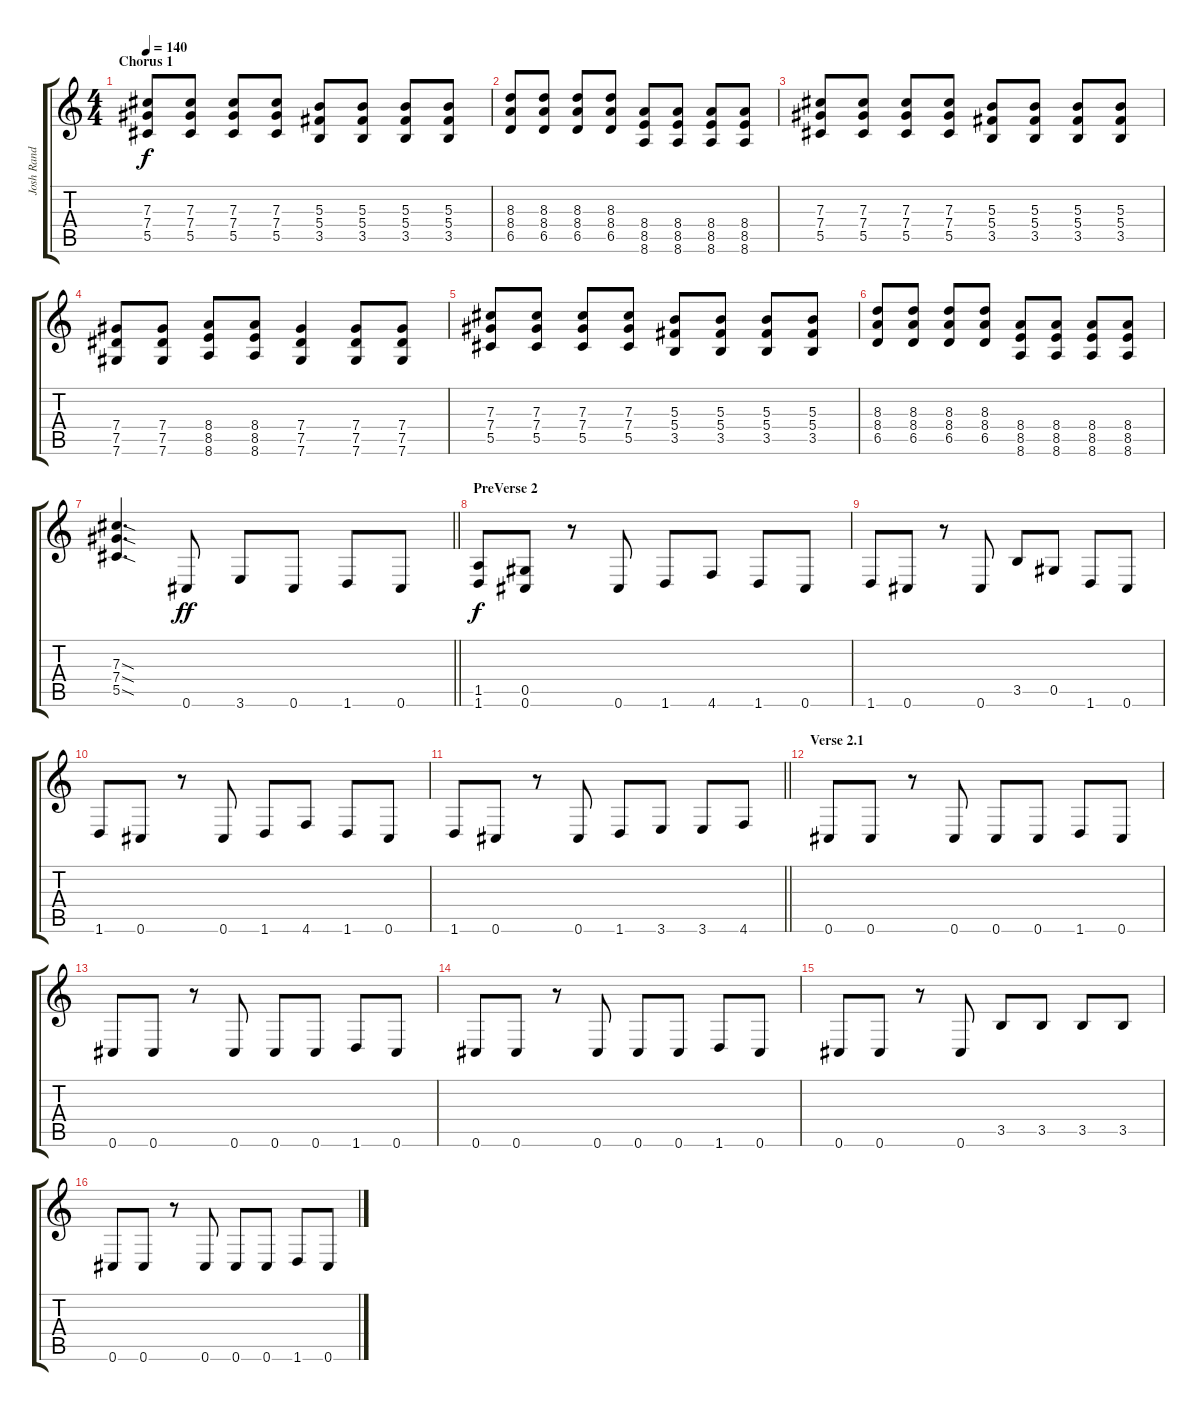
\track ("Josh Rand" "Josh Rand") {instrument distortionguitar}
\staff {score tabs}
\tuning (Eb4 Bb3 Gb3 Db3 Ab2 Db2) {hide}
\ts (4 4)
\section ("" "Chorus 1")
\tempo 140
\clef g2
\ks c
(7.3 7.4 5.5).8{dy f} (7.3 7.4 5.5).8 (7.3 7.4 5.5).8 (7.3 7.4 5.5).8 (5.3 5.4 3.5).8 (5.3 5.4 3.5).8 (5.3 5.4 3.5).8 (5.3 5.4 3.5).8 |
(8.3 8.4 6.5).8 (8.3 8.4 6.5).8 (8.3 8.4 6.5).8 (8.3 8.4 6.5).8 (8.4 8.5 8.6).8 (8.4 8.5 8.6).8 (8.4 8.5 8.6).8 (8.4 8.5 8.6).8 |
(7.3 7.4 5.5).8 (7.3 7.4 5.5).8 (7.3 7.4 5.5).8 (7.3 7.4 5.5).8 (5.3 5.4 3.5).8 (5.3 5.4 3.5).8 (5.3 5.4 3.5).8 (5.3 5.4 3.5).8 |
(7.4 7.5 7.6).8 (7.4 7.5 7.6).8 (8.4 8.5 8.6).8 (8.4 8.5 8.6).8 (7.4 7.5 7.6).4 (7.4 7.5 7.6).8 (7.4 7.5 7.6).8 |
(7.3 7.4 5.5).8 (7.3 7.4 5.5).8 (7.3 7.4 5.5).8 (7.3 7.4 5.5).8 (5.3 5.4 3.5).8 (5.3 5.4 3.5).8 (5.3 5.4 3.5).8 (5.3 5.4 3.5).8 |
(8.3 8.4 6.5).8 (8.3 8.4 6.5).8 (8.3 8.4 6.5).8 (8.3 8.4 6.5).8 (8.4 8.5 8.6).8 (8.4 8.5 8.6).8 (8.4 8.5 8.6).8 (8.4 8.5 8.6).8 |
\barLineRight lightlight
(7.3{sod} 7.4{sod} 5.5{sod}).4{d} 0.6.8{dy ff} 3.6.8 0.6.8 1.6.8 0.6.8 |
\section ("" "PreVerse 2")
(1.5 1.6).8{dy f volume 13} (0.5 0.6).8 r.8 0.6.8 1.6.8 4.6.8 1.6.8 0.6.8 |
1.6.8 0.6.8 r.8 0.6.8 3.5.8 0.5.8 1.6.8 0.6.8 |
1.6.8 0.6.8 r.8 0.6.8 1.6.8 4.6.8 1.6.8 0.6.8 |
\barLineRight lightlight
1.6.8 0.6.8 r.8 0.6.8 1.6.8 3.6.8 3.6.8 4.6.8 |
\section ("" "Verse 2.1")
0.6.8 0.6.8 r.8 0.6.8 0.6.8 0.6.8 1.6.8 0.6.8 |
0.6.8 0.6.8 r.8 0.6.8 0.6.8 0.6.8 1.6.8 0.6.8 |
0.6.8 0.6.8 r.8 0.6.8 0.6.8 0.6.8 1.6.8 0.6.8 |
0.6.8 0.6.8 r.8 0.6.8 3.5.8 3.5.8 3.5.8 3.5.8 |
0.6.8 0.6.8 r.8 0.6.8 0.6.8 0.6.8 1.6.8 0.6.8
